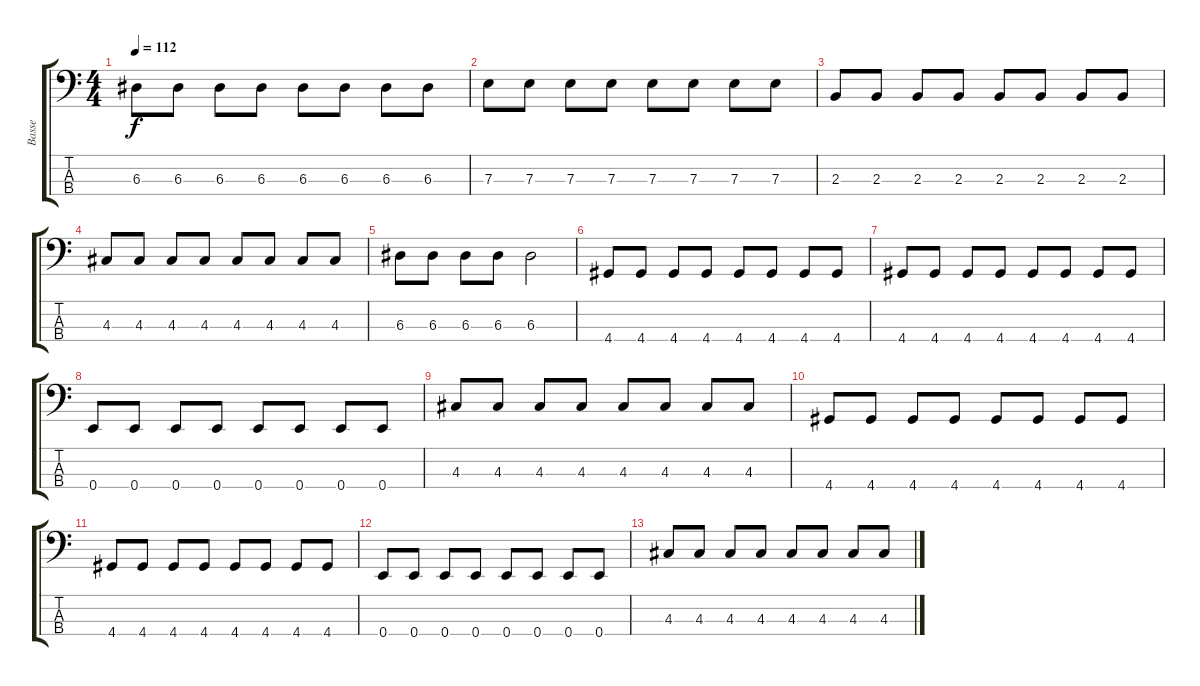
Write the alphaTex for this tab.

\track ("Basse" "Basse") {instrument electricbasspick}
\staff {score tabs}
\tuning (G2 D2 A1 E1) {hide}
\ts (4 4)
\tempo 112
\clef f4
\ks c
6.3.8{dy f} 6.3.8 6.3.8 6.3.8 6.3.8 6.3.8 6.3.8 6.3.8 |
7.3.8 7.3.8 7.3.8 7.3.8 7.3.8 7.3.8 7.3.8 7.3.8 |
2.3.8 2.3.8 2.3.8 2.3.8 2.3.8 2.3.8 2.3.8 2.3.8 |
4.3.8 4.3.8 4.3.8 4.3.8 4.3.8 4.3.8 4.3.8 4.3.8 |
6.3.8 6.3.8 6.3.8 6.3.8 6.3.2 |
4.4.8 4.4.8 4.4.8 4.4.8 4.4.8 4.4.8 4.4.8 4.4.8 |
4.4.8 4.4.8 4.4.8 4.4.8 4.4.8 4.4.8 4.4.8 4.4.8 |
0.4.8 0.4.8 0.4.8 0.4.8 0.4.8 0.4.8 0.4.8 0.4.8 |
4.3.8 4.3.8 4.3.8 4.3.8 4.3.8 4.3.8 4.3.8 4.3.8 |
4.4.8 4.4.8 4.4.8 4.4.8 4.4.8 4.4.8 4.4.8 4.4.8 |
4.4.8 4.4.8 4.4.8 4.4.8 4.4.8 4.4.8 4.4.8 4.4.8 |
0.4.8 0.4.8 0.4.8 0.4.8 0.4.8 0.4.8 0.4.8 0.4.8 |
4.3.8 4.3.8 4.3.8 4.3.8 4.3.8 4.3.8 4.3.8 4.3.8
